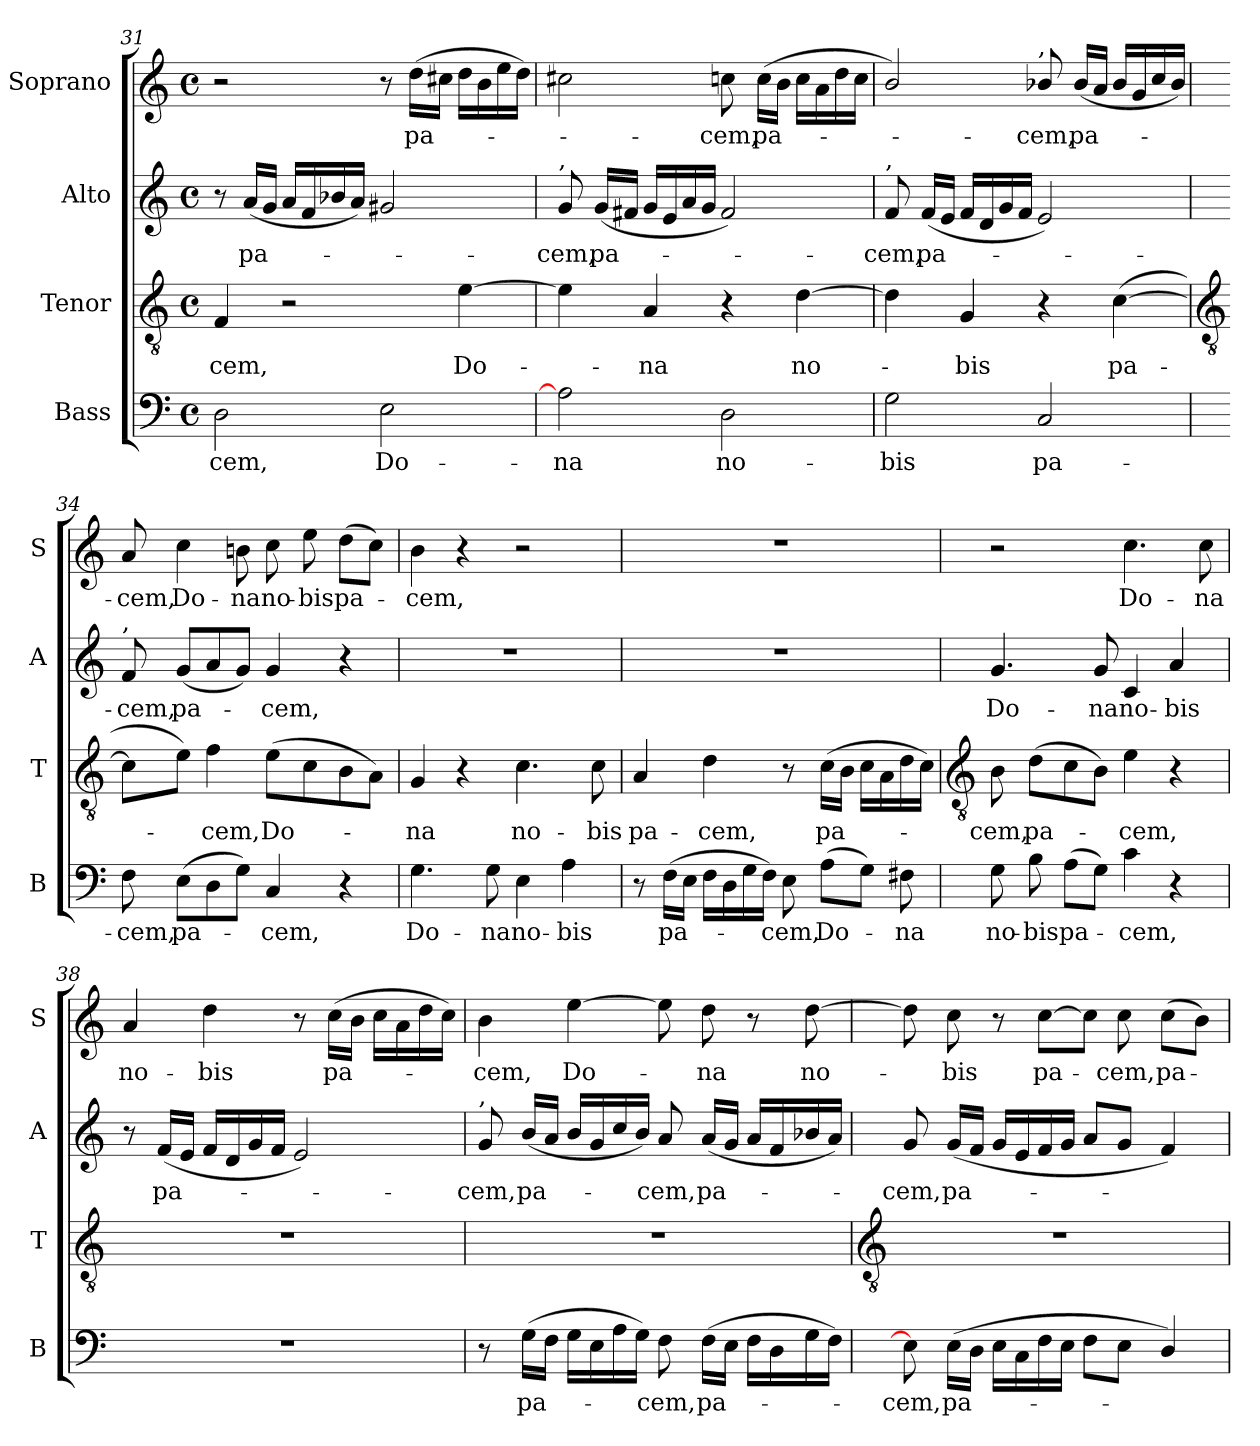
**kern	**text	**kern	**text	**kern	**text	**kern	**text
*part4	*part4	*part3	*part3	*part2	*part2	*part1	*part1
*staff4	*staff4	*staff3	*staff3	*staff2	*staff2	*staff1	*staff1
*I"Bass	*	*I"Tenor	*	*I"Alto	*	*I"Soprano	*
*I'B	*	*I'T	*	*I'A	*	*I'S	*
!!LO:LB:g=z
*clefF4	*	*clefGv2	*	*clefG2	*	*clefG2	*
*k[]	*	*k[]	*	*k[]	*	*k[]	*
*C:	*	*C:	*	*C:	*	*C:	*
*M4/4	*	*M4/4	*	*M4/4	*	*M4/4	*
*met(c)	*	*met(c)	*	*met(c)	*	*met(c)	*
=31	=31	=31	=31	=31	=31	=31	=31
!	!LO:LY:b	!	!LO:LY:b	!	!	!	!
2D	cem,	4F	cem,	8r	.	2r	.
!	!	!	!	!	!LO:LY:b	!	!
.	.	.	.	(<16aLL	pa-	.	.
.	.	.	.	16gJJ	.	.	.
.	.	2r	.	16aLL	.	.	.
.	.	.	.	16f	.	.	.
.	.	.	.	16b-X	.	.	.
.	.	.	.	16aJJ)	.	.	.
!	!LO:LY:b	!	!	!	!	!	!
2E	Do-	.	.	2g#X	.	8r	.
!	!	!	!	!	!	!	!LO:LY:b
.	.	.	.	.	.	(>16ddLL	pa-
.	.	.	.	.	.	16cc#XJJ	.
!	!	!	!LO:LY:b	!	!	!	!
.	.	[4e	Do-	.	.	16ddLL	.
.	.	.	.	.	.	16b	.
.	.	.	.	.	.	16ee	.
.	.	.	.	.	.	16ddJJ)	.
=32	=32	=32	=32	=32	=32	=32	=32
!	!	!	!	!LO:TX:a:t=,	!	!	!
!	!LO:LY:b	!	!	!	!LO:LY:b	!	!
2A]	-na	4e]	.	8g	cem,	2cc#X	.
!	!	!	!	!	!LO:LY:b	!	!
.	.	.	.	(<16gLL	pa-	.	.
.	.	.	.	16f#XJJ	.	.	.
!	!	!	!LO:LY:b	!	!	!	!
.	.	4A	na	16gLL	.	.	.
.	.	.	.	16e	.	.	.
.	.	.	.	16a	.	.	.
.	.	.	.	16gJJ	.	.	.
!	!LO:LY:b	!	!	!	!	!	!LO:LY:b
2D	no-	4r	.	2f#)	.	8ccn	cem,
!	!	!	!	!	!	!	!LO:LY:b
.	.	.	.	.	.	(>16ccLL	pa-
.	.	.	.	.	.	16bJJ	.
!	!	!	!LO:LY:b	!	!	!	!
.	.	[4d	no-	.	.	16ccLL	.
.	.	.	.	.	.	16a	.
.	.	.	.	.	.	16dd	.
.	.	.	.	.	.	16ccJJ	.
=33	=33	=33	=33	=33	=33	=33	=33
!	!	!	!	!LO:TX:a:t=,	!	!	!
!	!LO:LY:b	!	!	!	!LO:LY:b	!	!
2G	-bis	4d]	.	8f	cem,	2b/)	.
!	!	!	!	!	!LO:LY:b	!	!
.	.	.	.	(<16fLL	pa-	.	.
.	.	.	.	16eJJ	.	.	.
!	!	!	!LO:LY:b	!	!	!	!
.	.	4G	bis	16fLL	.	.	.
.	.	.	.	16d	.	.	.
.	.	.	.	16g	.	.	.
.	.	.	.	16fJJ	.	.	.
!	!	!	!	!	!	!LO:TX:a:t=,	!
!	!LO:LY:b	!	!	!	!	!	!LO:LY:b
2C	pa-	4r	.	2e)	.	8b-X/	cem,
!	!	!	!	!	!	!	!LO:LY:b
.	.	.	.	.	.	(<16b-LL	pa-
.	.	.	.	.	.	16aJJ	.
!	!	!	!LO:LY:b	!	!	!	!
.	.	(>[4c	pa-	.	.	16b-LL	.
.	.	.	.	.	.	16g	.
.	.	.	.	.	.	16cc	.
.	.	.	.	.	.	16b-JJ)	.
!!LO:LB:g=z
=34	=34	=34	=34	=34	=34	=34	=34
*	*	*clefGv2	*	*	*	*	*
!	!	!	!	!LO:TX:a:t=,	!	!	!
!	!LO:LY:b	!	!	!	!LO:LY:b	!	!LO:LY:b
8F	-cem,	8cL]	.	8f	cem,	8a	cem,
!	!LO:LY:b	!	!	!	!LO:LY:b	!	!LO:LY:b
(>8EL	pa-	8eJ)	.	(<8gL	pa-	4cc	Do-
!	!	!	!LO:LY:b	!	!	!	!
8D	.	4f	cem,	8a	.	.	.
!	!	!	!	!	!	!	!LO:LY:b
8GJ)	.	.	.	8gJ)	.	8bn	-na
!	!LO:LY:b	!	!LO:LY:b	!	!LO:LY:b	!	!LO:LY:b
4C	cem,	(>8eL	Do-	4g	cem,	8cc	no-
!	!	!	!	!	!	!	!LO:LY:b
.	.	8c	.	.	.	8ee	-bis
!	!	!	!	!	!	!	!LO:LY:b
4r	.	8B	.	4r	.	(>8ddL	pa-
.	.	8AJ)	.	.	.	8ccJ)	.
=35	=35	=35	=35	=35	=35	=35	=35
!	!LO:LY:b	!	!LO:LY:b	!	!	!	!LO:LY:b
4.G	Do-	4G	na	1r	.	4b	cem,
.	.	4r	.	.	.	4r	.
!	!LO:LY:b	!	!	!	!	!	!
8G	-na	.	.	.	.	.	.
!	!LO:LY:b	!	!LO:LY:b	!	!	!	!
4E	no-	4.c	no-	.	.	2r	.
!	!LO:LY:b	!	!	!	!	!	!
4A	-bis	.	.	.	.	.	.
!	!	!	!LO:LY:b	!	!	!	!
.	.	8c	-bis	.	.	.	.
=36	=36	=36	=36	=36	=36	=36	=36
!	!	!	!LO:LY:b	!	!	!	!
8r	.	4A	pa-	1r	.	1r	.
!	!LO:LY:b	!	!	!	!	!	!
(>16FLL	pa-	.	.	.	.	.	.
16EJJ	.	.	.	.	.	.	.
!	!	!	!LO:LY:b	!	!	!	!
16FLL	.	4d	-cem,	.	.	.	.
16D	.	.	.	.	.	.	.
16G	.	.	.	.	.	.	.
16FJJ)	.	.	.	.	.	.	.
!	!LO:LY:b	!	!	!	!	!	!
8E	cem,	8r	.	.	.	.	.
!	!LO:LY:b	!	!LO:LY:b	!	!	!	!
(>8AL	Do-	(>16cLL	pa-	.	.	.	.
.	.	16BJJ	.	.	.	.	.
8GJ)	.	16cLL	.	.	.	.	.
.	.	16A	.	.	.	.	.
!	!LO:LY:b	!	!	!	!	!	!
8F#X	na	16d	.	.	.	.	.
.	.	16cJJ)	.	.	.	.	.
!!LO:LB:g=z
=37	=37	=37	=37	=37	=37	=37	=37
*	*	*clefGv2	*	*	*	*	*
!	!LO:LY:b	!	!LO:LY:b	!	!LO:LY:b	!	!
8G	no-	8B	cem,	4.g	Do-	2r	.
!	!LO:LY:b	!	!LO:LY:b	!	!	!	!
8B	-bis	(>8dL	pa-	.	.	.	.
!	!LO:LY:b	!	!	!	!	!	!
(>8AL	pa-	8c	.	.	.	.	.
!	!	!	!	!	!LO:LY:b	!	!
8GJ)	.	8BJ)	.	8g	-na	.	.
!	!LO:LY:b	!	!LO:LY:b	!	!LO:LY:b	!	!LO:LY:b
4c	cem,	4e	cem,	4c	no-	4.cc	Do-
!	!	!	!	!	!LO:LY:b	!	!
4r	.	4r	.	4a	-bis	.	.
!	!	!	!	!	!	!	!LO:LY:b
.	.	.	.	.	.	8cc	-na
=38	=38	=38	=38	=38	=38	=38	=38
!	!	!	!	!	!	!	!LO:LY:b
1r	.	1r	.	8r	.	4a	no-
!	!	!	!	!	!LO:LY:b	!	!
.	.	.	.	(<16fLL	pa-	.	.
.	.	.	.	16eJJ	.	.	.
!	!	!	!	!	!	!	!LO:LY:b
.	.	.	.	16fLL	.	4dd	-bis
.	.	.	.	16d	.	.	.
.	.	.	.	16g	.	.	.
.	.	.	.	16fJJ	.	.	.
.	.	.	.	2e)	.	8r	.
!	!	!	!	!	!	!	!LO:LY:b
.	.	.	.	.	.	(>16ccLL	pa-
.	.	.	.	.	.	16bJJ	.
.	.	.	.	.	.	16ccLL	.
.	.	.	.	.	.	16a	.
.	.	.	.	.	.	16dd	.
.	.	.	.	.	.	16ccJJ)	.
=39	=39	=39	=39	=39	=39	=39	=39
!	!	!	!	!LO:TX:a:t=,	!	!	!
!	!	!	!	!	!LO:LY:b	!	!LO:LY:b
8r	.	1r	.	8g	cem,	4b	cem,
!	!LO:LY:b	!	!	!	!LO:LY:b	!	!
(>16GLL	pa-	.	.	(<16bLL	pa-	.	.
16FJJ	.	.	.	16aJJ	.	.	.
!	!	!	!	!	!	!	!LO:LY:b
16GLL	.	.	.	16bLL	.	[4ee	Do-
16E	.	.	.	16g	.	.	.
16A	.	.	.	16cc	.	.	.
16GJJ)	.	.	.	16bJJ)	.	.	.
!	!LO:LY:b	!	!	!	!LO:LY:b	!	!
8F	cem,	.	.	8a	cem,	8ee]	.
!	!LO:LY:b	!	!	!	!LO:LY:b	!	!LO:LY:b
(>16FLL	pa-	.	.	(<16aLL	pa-	8dd	na
16EJJ	.	.	.	16gJJ	.	.	.
16FLL	.	.	.	16aLL	.	8r	.
16D	.	.	.	16f	.	.	.
!	!	!	!	!	!	!	!LO:LY:b
16G	.	.	.	16b-X	.	[8dd	no-
16FJJ)	.	.	.	16aJJ)	.	.	.
!!LO:LB:g=z
=40	=40	=40	=40	=40	=40	=40	=40
*	*	*clefGv2	*	*	*	*	*
!	!LO:LY:b	!	!	!	!LO:LY:b	!	!
8E]	cem,	1r	.	8g	cem,	8dd]	.
!	!LO:LY:b	!	!	!	!LO:LY:b	!	!LO:LY:b
(>16ELL	pa-	.	.	(<16gLL	pa-	8cc	bis
16DJJ	.	.	.	16fJJ	.	.	.
16ELL	.	.	.	16gLL	.	8r	.
16C	.	.	.	16e	.	.	.
!	!	!	!	!	!	!	!LO:LY:b
16F	.	.	.	16f	.	[8ccL	pa-
16EJJ	.	.	.	16gJJ	.	.	.
8FL	.	.	.	8aL	.	8ccJ]	.
!	!	!	!	!	!	!	!LO:LY:b
8EJ	.	.	.	8gJ	.	8cc	cem,
!	!	!	!	!	!	!	!LO:LY:b
4D/)	.	.	.	4f)	.	(>8ccL	pa-
.	.	.	.	.	.	8bJ)	.
=	=	=	=	=	=	=	=
*-	*-	*-	*-	*-	*-	*-	*-
